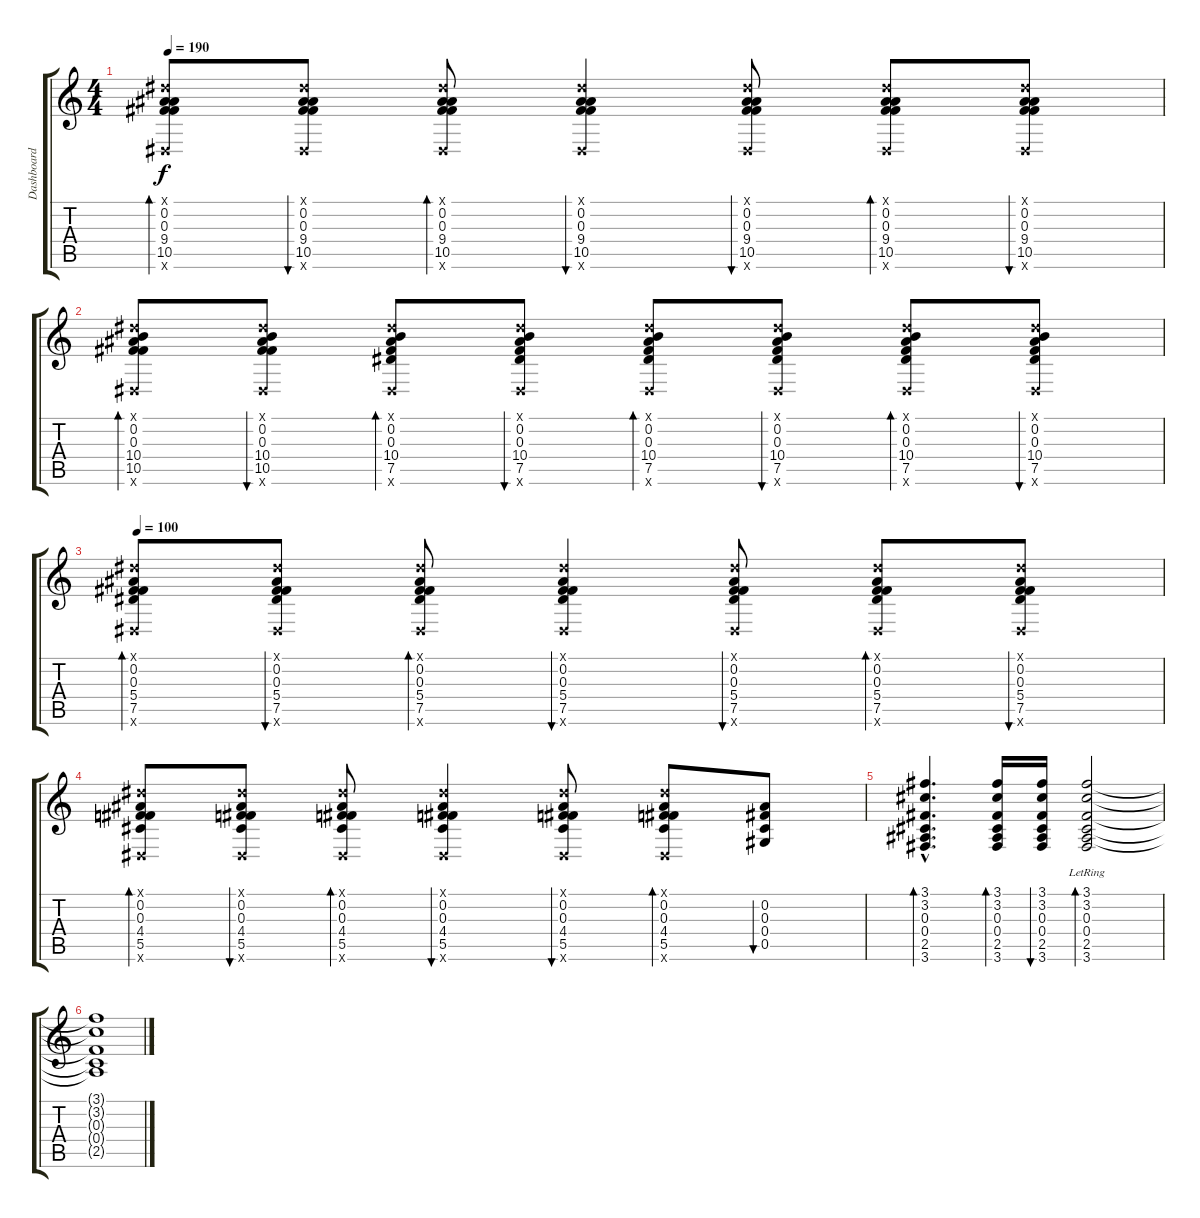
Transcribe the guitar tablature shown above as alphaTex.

\track ("Dashboard Confessional" "Dashboard ") {instrument acousticguitarsteel}
\staff {score tabs}
\tuning (Eb4 Bb3 Gb3 Db3 Ab2 Eb2) {hide}
\ts (4 4)
\tempo 190
\clef g2
\ks c
(0.1{x} 0.2 0.3 9.4 10.5 0.6{x}).8{bd 60 dy f} (0.1{x} 0.2 0.3 9.4 10.5 0.6{x}).8{bu 60} (0.1{x} 0.2 0.3 9.4 10.5 0.6{x}).8{bd 60} (0.1{x} 0.2 0.3 9.4 10.5 0.6{x}).4{bu 60} (0.1{x} 0.2 0.3 9.4 10.5 0.6{x}).8{bu 60} (0.1{x} 0.2 0.3 9.4 10.5 0.6{x}).8{bd 60} (0.1{x} 0.2 0.3 9.4 10.5 0.6{x}).8{bu 60} |
(0.1{x} 0.2 0.3 10.4 10.5 0.6{x}).8{bd 60} (0.1{x} 0.2 0.3 10.4 10.5 0.6{x}).8{bu 60} (0.1{x} 0.2 0.3 10.4 7.5 0.6{x}).8{bd 60} (0.1{x} 0.2 0.3 10.4 7.5 0.6{x}).8{bu 60} (0.1{x} 0.2 0.3 10.4 7.5 0.6{x}).8{bd 60} (0.1{x} 0.2 0.3 10.4 7.5 0.6{x}).8{bu 60} (0.1{x} 0.2 0.3 10.4 7.5 0.6{x}).8{bd 60} (0.1{x} 0.2 0.3 10.4 7.5 0.6{x}).8{bu 60} |
\tempo 100
(0.1{x} 0.2 0.3 5.4 7.5 0.6{x}).8{bd 60} (0.1{x} 0.2 0.3 5.4 7.5 0.6{x}).8{bu 60} (0.1{x} 0.2 0.3 5.4 7.5 0.6{x}).8{bd 60} (0.1{x} 0.2 0.3 5.4 7.5 0.6{x}).4{bu 60} (0.1{x} 0.2 0.3 5.4 7.5 0.6{x}).8{bu 60} (0.1{x} 0.2 0.3 5.4 7.5 0.6{x}).8{bd 60} (0.1{x} 0.2 0.3 5.4 7.5 0.6{x}).8{bu 60} |
(0.1{x} 0.2 0.3 4.4 5.5 0.6{x}).8{bd 60} (0.1{x} 0.2 0.3 4.4 5.5 0.6{x}).8{bu 60} (0.1{x} 0.2 0.3 4.4 5.5 0.6{x}).8{bd 60} (0.1{x} 0.2 0.3 4.4 5.5 0.6{x}).4{bu 60} (0.1{x} 0.2 0.3 4.4 5.5 0.6{x}).8{bu 60} (0.1{x} 0.2 0.3 4.4 5.5 0.6{x}).8{bd 60} (0.2 0.3 0.4 0.5).8{bu 60} |
(3.1{hac} 3.2{hac} 0.3{hac} 0.4{hac} 2.5{hac} 3.6{hac}).4{d bd 60} (3.1 3.2 0.3 0.4 2.5 3.6).16{bd 60} (3.1 3.2 0.3 0.4 2.5 3.6).16{bu 60} (3.1 3.2 0.3 0.4 2.5{lr} 3.6).2{bd 60} |
(3.1{t} 3.2{t} 0.3{t} 0.4{t} 2.5{t}).1
